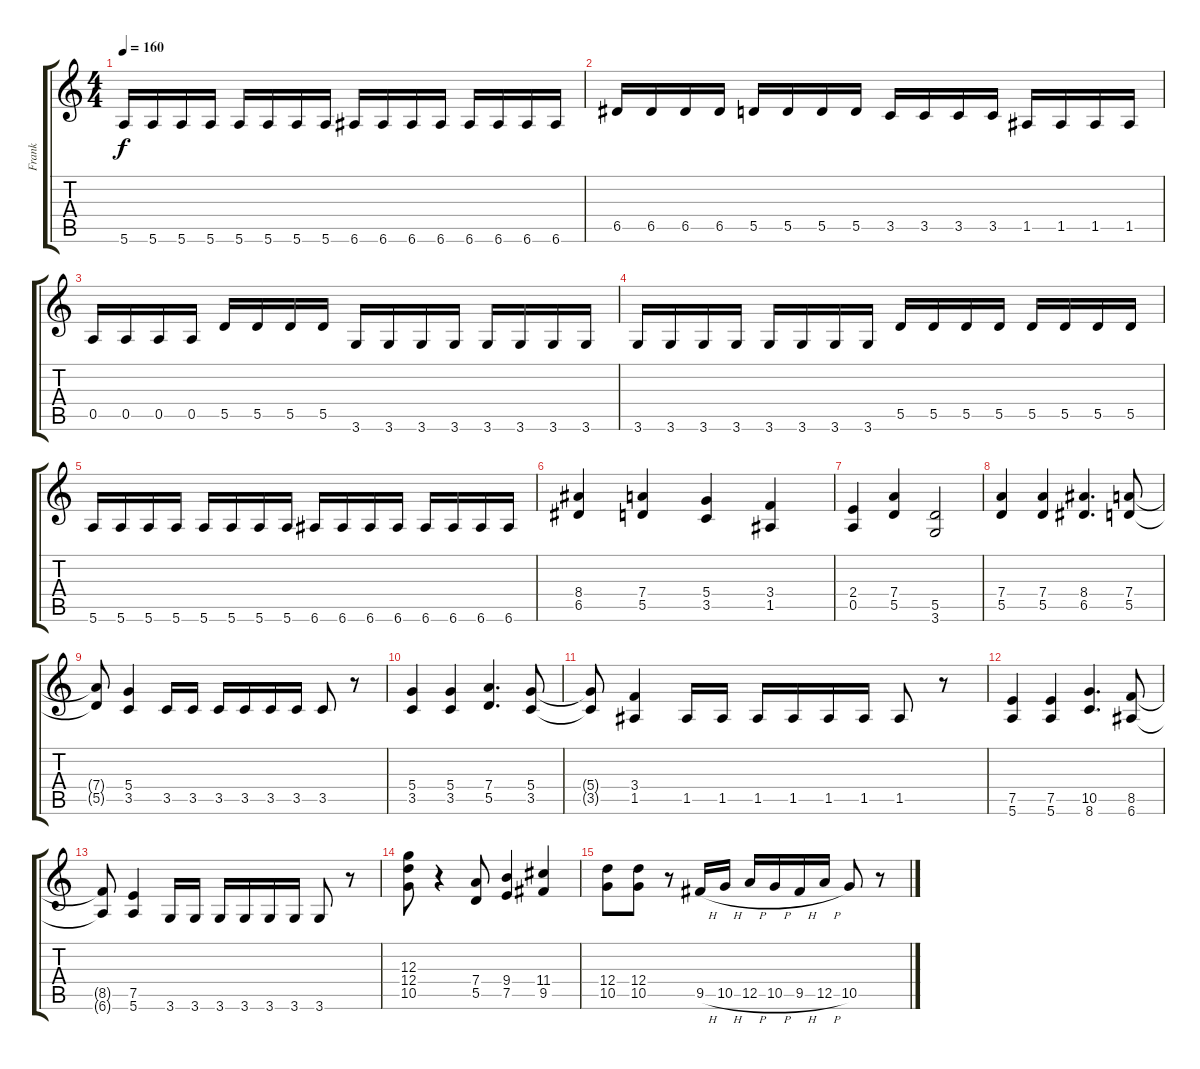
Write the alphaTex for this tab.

\track ("Frank" "Frank") {instrument overdrivenguitar}
\staff {score tabs}
\tuning (E4 B3 G3 D3 A2 E2) {hide}
\ts (4 4)
\tempo 160
\clef g2
\ks c
5.6.16{dy f} 5.6.16 5.6.16 5.6.16 5.6.16 5.6.16 5.6.16 5.6.16 6.6.16 6.6.16 6.6.16 6.6.16 6.6.16 6.6.16 6.6.16 6.6.16 |
6.5.16 6.5.16 6.5.16 6.5.16 5.5.16 5.5.16 5.5.16 5.5.16 3.5.16 3.5.16 3.5.16 3.5.16 1.5.16 1.5.16 1.5.16 1.5.16 |
0.5.16 0.5.16 0.5.16 0.5.16 5.5.16 5.5.16 5.5.16 5.5.16 3.6.16 3.6.16 3.6.16 3.6.16 3.6.16 3.6.16 3.6.16 3.6.16 |
3.6.16 3.6.16 3.6.16 3.6.16 3.6.16 3.6.16 3.6.16 3.6.16 5.5.16 5.5.16 5.5.16 5.5.16 5.5.16 5.5.16 5.5.16 5.5.16 |
5.6.16 5.6.16 5.6.16 5.6.16 5.6.16 5.6.16 5.6.16 5.6.16 6.6.16 6.6.16 6.6.16 6.6.16 6.6.16 6.6.16 6.6.16 6.6.16 |
(8.4 6.5).4 (7.4 5.5).4 (5.4 3.5).4 (3.4 1.5).4 |
(2.4 0.5).4 (7.4 5.5).4 (5.5 3.6).2 |
(7.4 5.5).4 (7.4 5.5).4 (8.4 6.5).4{d} (7.4 5.5).8 |
(7.4{t} 5.5{t}).8 (5.4 3.5).4 3.5.16 3.5.16 3.5.16 3.5.16 3.5.16 3.5.16 3.5.8 r.8 |
(5.4 3.5).4 (5.4 3.5).4 (7.4 5.5).4{d} (5.4 3.5).8 |
(5.4{t} 3.5{t}).8 (3.4 1.5).4 1.5.16 1.5.16 1.5.16 1.5.16 1.5.16 1.5.16 1.5.8 r.8 |
(7.5 5.6).4 (7.5 5.6).4 (10.5 8.6).4{d} (8.5 6.6).8 |
(8.5{t} 6.6{t}).8 (7.5 5.6).4 3.6.16 3.6.16 3.6.16 3.6.16 3.6.16 3.6.16 3.6.8 r.8 |
(12.3 12.4 10.5).8 r.4 (7.4 5.5).8 (9.4 7.5).4 (11.4 9.5).4 |
(12.4 10.5).8 (12.4 10.5).8 r.8 9.5{h}.16 10.5{h}.16 12.5{h}.16 10.5{h}.16 9.5{h}.16 12.5{h}.16 10.5.8 r.8
